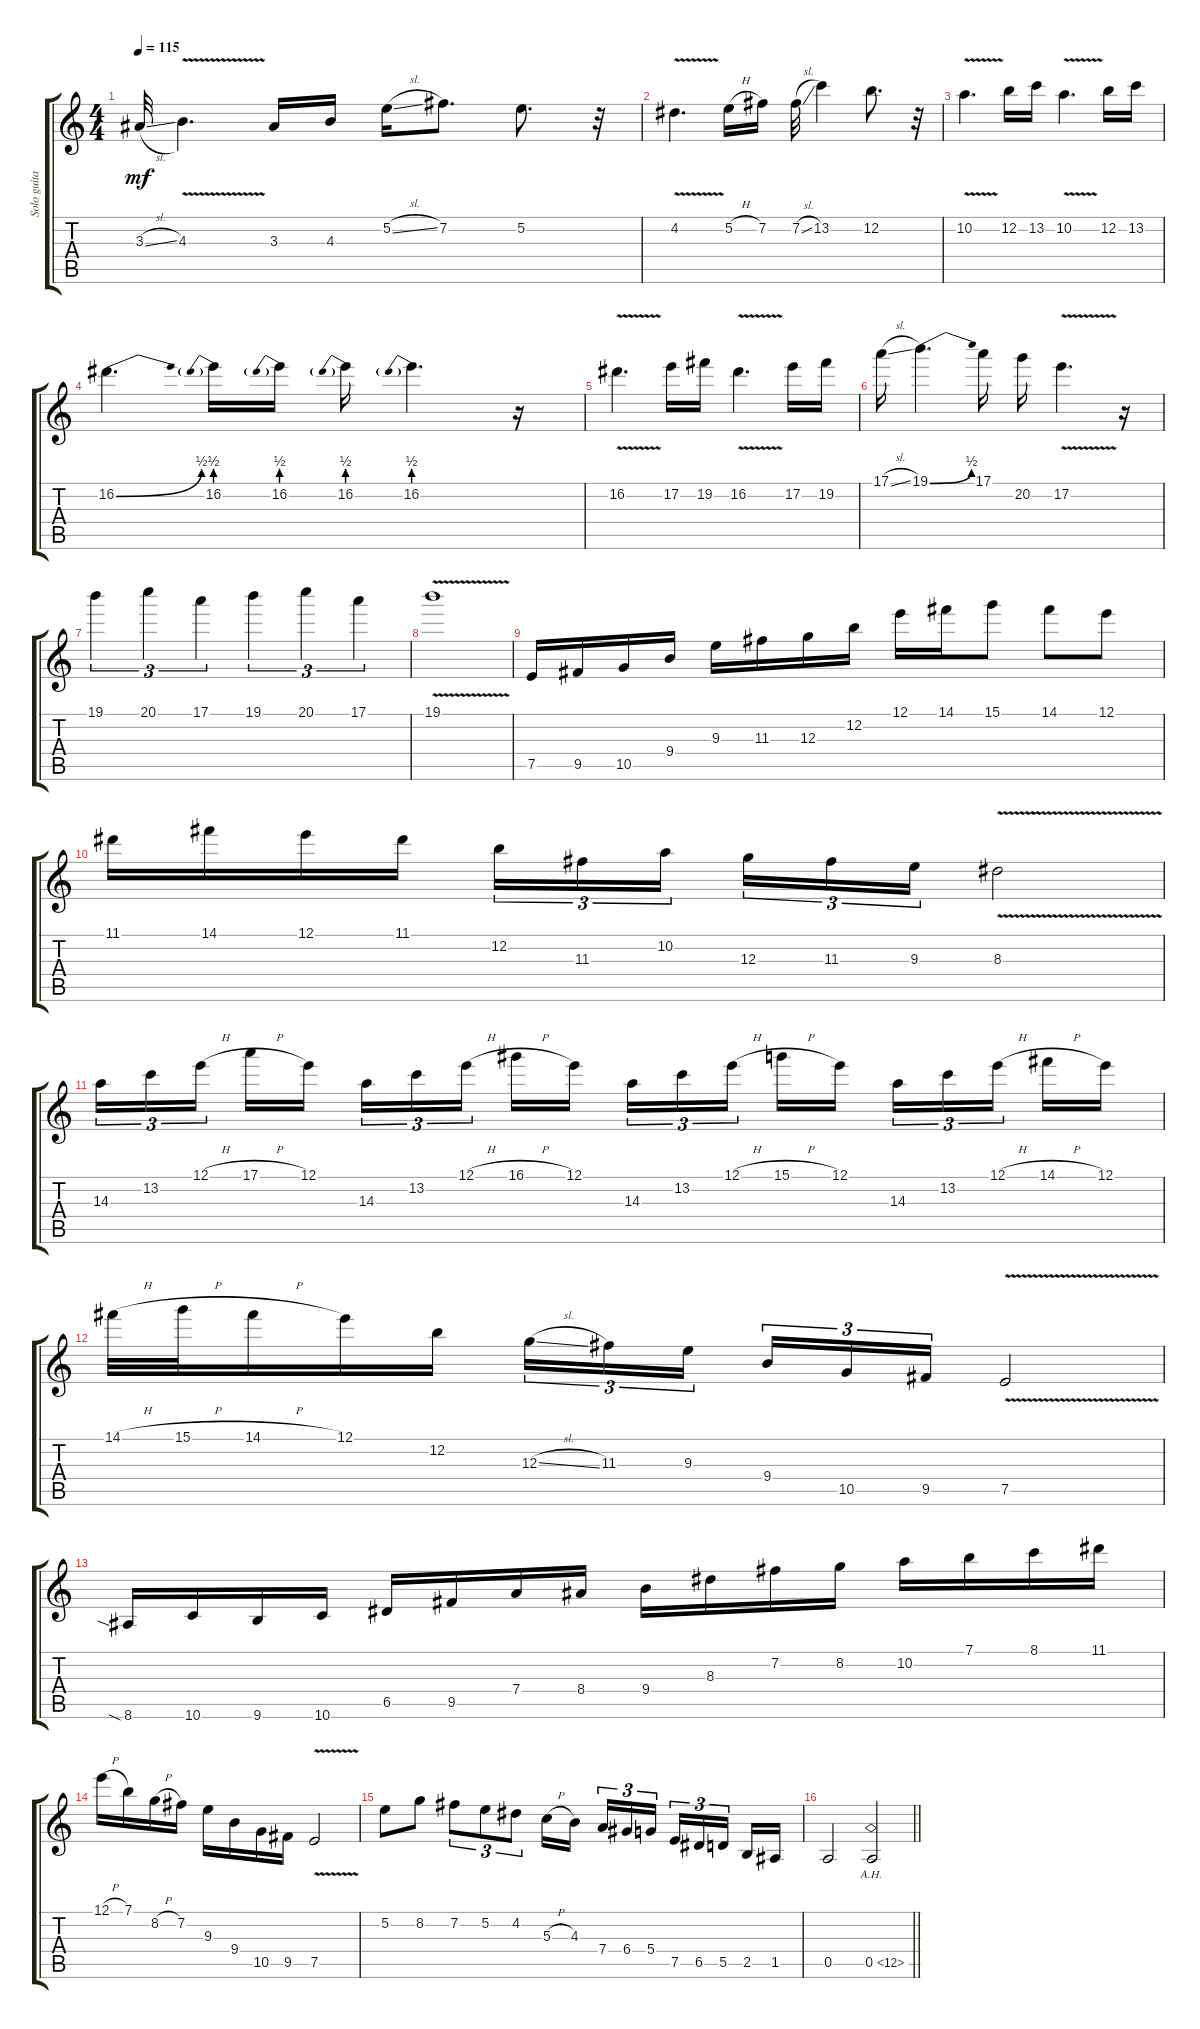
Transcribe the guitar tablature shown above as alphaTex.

\track ("Solo guitar" "Solo guita") {instrument distortionguitar}
\staff {score tabs}
\tuning (E4 B3 G3 D3 A2 D2) {hide}
\ts (4 4)
\tempo 115
\clef g2
\ks c
3.3{sl}.32{dy mf} 4.3{v}.4{d} 3.3.16 4.3.16 5.2{sl}.16 7.2.8{d} 5.2.8{d} r.32 |
4.2{v}.4{d} 5.2{h}.16 7.2.16 7.2{sl}.32 13.2.4 12.2.8{d} r.32 |
10.2{v}.4{d} 12.2.16 13.2.16 10.2{v}.4{d} 12.2.16 13.2.16 |
16.2{be (bend 0 0 60 2)}.4{d} 16.2{be (prebend 0 2 60 2)}.16 16.2{be (prebend 0 2 60 2)}.16 16.2{be (prebend 0 2 60 2)}.16 16.2{be (prebend 0 2 60 2)}.4{d} r.16 |
16.2{v}.4{d} 17.2.16 19.2.16 16.2{v}.4{d} 17.2.16 19.2.16 |
17.1{sl}.16 19.1{be (bend 0 0 60 2)}.4{d} 17.1.16 20.2.16 17.2{v}.4{d} r.16 |
19.1.4{tu (3 2)} 20.1.4{tu (3 2)} 17.1.4{tu (3 2)} 19.1.4{tu (3 2)} 20.1.4{tu (3 2)} 17.1.4{tu (3 2)} |
19.1{v}.1 |
7.5.16 9.5.16 10.5.16 9.4.16 9.3.16 11.3.16 12.3.16 12.2.16 12.1.16 14.1.16 15.1.8 14.1.8 12.1.8 |
11.1.16 14.1.16 12.1.16 11.1.16 12.2.16{tu (3 2)} 11.3.16{tu (3 2)} 10.2.16{tu (3 2)} 12.3.16{tu (3 2)} 11.3.16{tu (3 2)} 9.3.16{tu (3 2)} 8.3{v}.2 |
14.3.16{tu (3 2)} 13.2.16{tu (3 2)} 12.1{h}.16{tu (3 2)} 17.1{h}.16 12.1.16 14.3.16{tu (3 2)} 13.2.16{tu (3 2)} 12.1{h}.16{tu (3 2)} 16.1{h}.16 12.1.16 14.3.16{tu (3 2)} 13.2.16{tu (3 2)} 12.1{h}.16{tu (3 2)} 15.1{h}.16 12.1.16 14.3.16{tu (3 2)} 13.2.16{tu (3 2)} 12.1{h}.16{tu (3 2)} 14.1{h}.16 12.1.16 |
14.1{h}.32 15.1{h}.32 14.1{h}.16 12.1.16 12.2.16 12.3{sl}.16{tu (3 2)} 11.3.16{tu (3 2)} 9.3.16{tu (3 2)} 9.4.16{tu (3 2)} 10.5.16{tu (3 2)} 9.5.16{tu (3 2)} 7.5{v}.2 |
8.6{sia}.16 10.6.16 9.6.16 10.6.16 6.5.16 9.5.16 7.4.16 8.4.16 9.4.16 8.3.16 7.2.16 8.2.16 10.2.16 7.1.16 8.1.16 11.1.16 |
12.1{h}.16 7.1.16 8.2{h}.16 7.2.16 9.3.16 9.4.16 10.5.16 9.5.16 7.5{v}.2 |
5.2.8 8.2.8 7.2.8{tu (3 2)} 5.2.8{tu (3 2)} 4.2.8{tu (3 2)} 5.3{h}.16 4.3.16 7.4.16{tu (3 2)} 6.4.16{tu (3 2)} 5.4.16{tu (3 2)} 7.5.16{tu (3 2)} 6.5.16{tu (3 2)} 5.5.16{tu (3 2)} 2.5.16 1.5.16 |
\barLineRight lightlight
0.5.2 0.5{ah 12}.2
